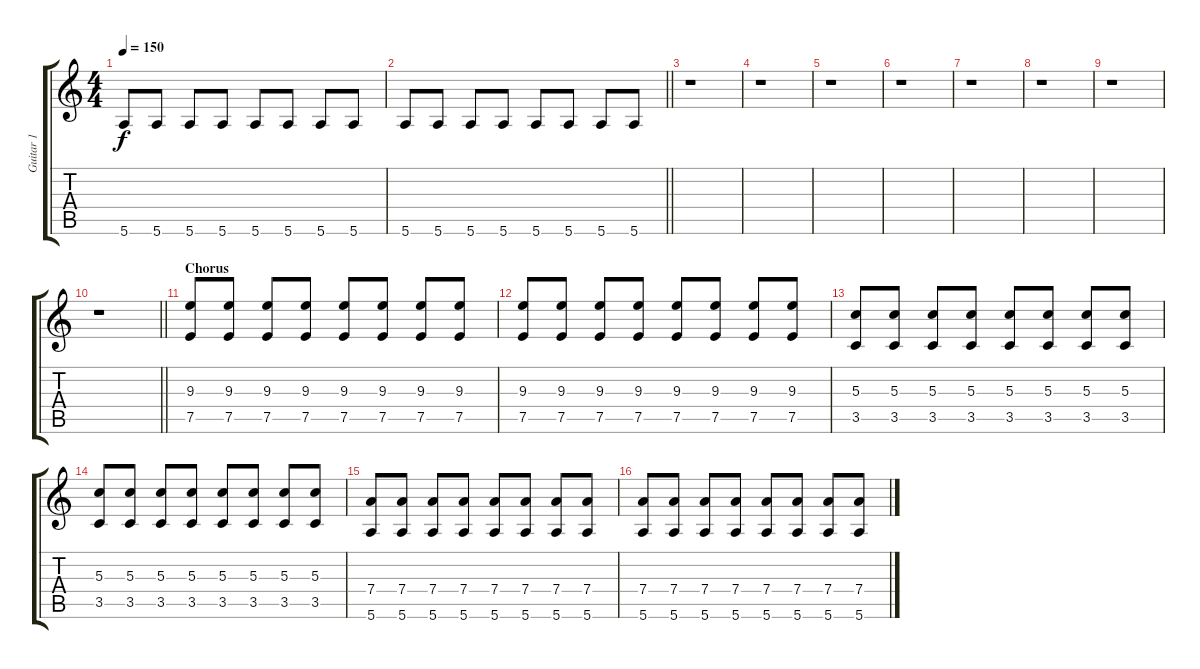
\track ("Guitar 1" "Guitar 1") {instrument distortionguitar}
\staff {score tabs}
\tuning (E4 B3 G3 D3 A2 E2) {hide}
\ts (4 4)
\tempo 150
\clef g2
\ks c
5.6.8{dy f} 5.6.8 5.6.8 5.6.8 5.6.8 5.6.8 5.6.8 5.6.8 |
\barLineRight lightlight
5.6.8 5.6.8 5.6.8 5.6.8 5.6.8 5.6.8 5.6.8 5.6.8 |
r.1 |
r.1 |
r.1 |
r.1 |
r.1 |
r.1 |
r.1 |
\barLineRight lightlight
r.1 |
\section ("" "Chorus")
(9.3 7.5).8 (9.3 7.5).8 (9.3 7.5).8 (9.3 7.5).8 (9.3 7.5).8 (9.3 7.5).8 (9.3 7.5).8 (9.3 7.5).8 |
(9.3 7.5).8 (9.3 7.5).8 (9.3 7.5).8 (9.3 7.5).8 (9.3 7.5).8 (9.3 7.5).8 (9.3 7.5).8 (9.3 7.5).8 |
(5.3 3.5).8 (5.3 3.5).8 (5.3 3.5).8 (5.3 3.5).8 (5.3 3.5).8 (5.3 3.5).8 (5.3 3.5).8 (5.3 3.5).8 |
(5.3 3.5).8 (5.3 3.5).8 (5.3 3.5).8 (5.3 3.5).8 (5.3 3.5).8 (5.3 3.5).8 (5.3 3.5).8 (5.3 3.5).8 |
(7.4 5.6).8 (7.4 5.6).8 (7.4 5.6).8 (7.4 5.6).8 (7.4 5.6).8 (7.4 5.6).8 (7.4 5.6).8 (7.4 5.6).8 |
(7.4 5.6).8 (7.4 5.6).8 (7.4 5.6).8 (7.4 5.6).8 (7.4 5.6).8 (7.4 5.6).8 (7.4 5.6).8 (7.4 5.6).8
